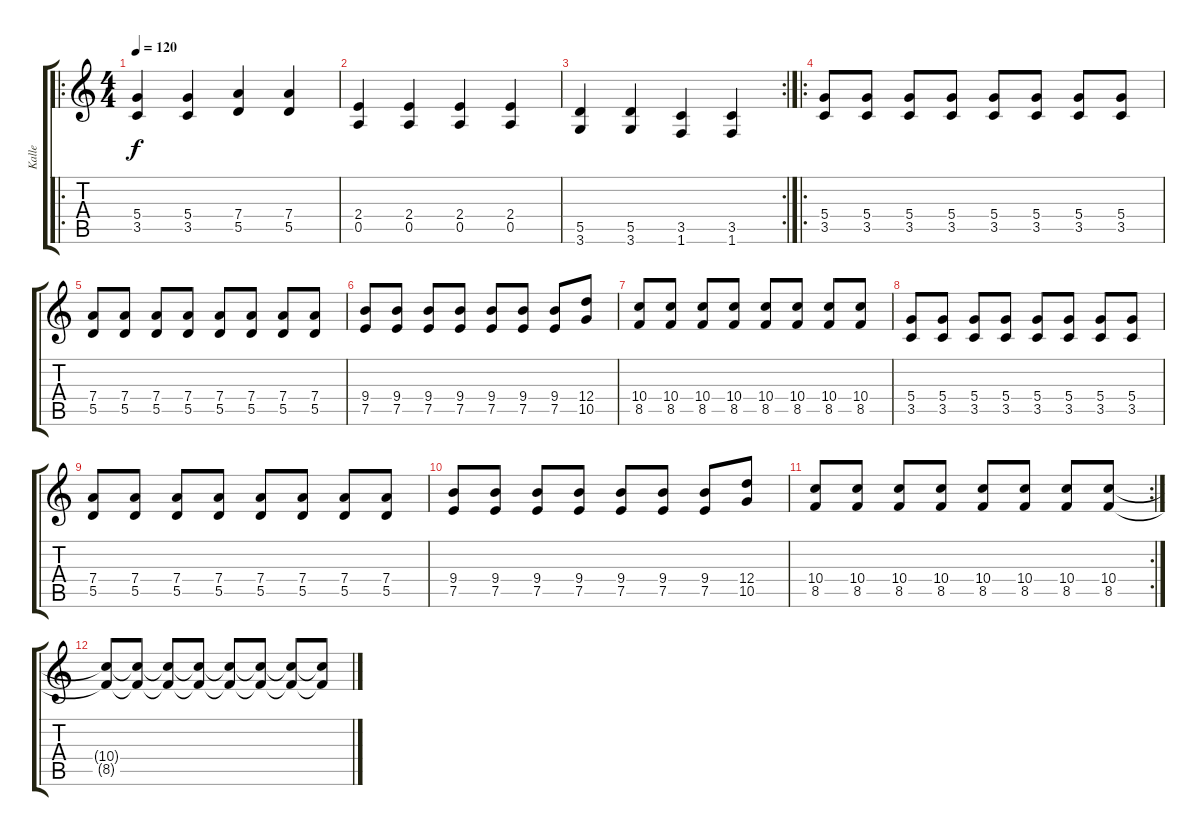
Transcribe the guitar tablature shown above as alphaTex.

\track ("Kalle" "Kalle") {instrument electricguitarclean}
\staff {score tabs}
\tuning (E4 B3 G3 D3 A2 E2) {hide}
\ro
\ts (4 4)
\tempo 120
\clef g2
\ks c
(5.4 3.5).4{dy f instrument distortionguitar} (5.4 3.5).4 (7.4 5.5).4 (7.4 5.5).4 |
(2.4 0.5).4 (2.4 0.5).4 (2.4 0.5).4 (2.4 0.5).4 |
\rc 2
(5.5 3.6).4 (5.5 3.6).4 (3.5 1.6).4 (3.5 1.6).4 |
\ro
(5.4 3.5).8{instrument distortionguitar} (5.4 3.5).8 (5.4 3.5).8 (5.4 3.5).8 (5.4 3.5).8 (5.4 3.5).8 (5.4 3.5).8 (5.4 3.5).8 |
(7.4 5.5).8 (7.4 5.5).8 (7.4 5.5).8 (7.4 5.5).8 (7.4 5.5).8 (7.4 5.5).8 (7.4 5.5).8 (7.4 5.5).8 |
(9.4 7.5).8 (9.4 7.5).8 (9.4 7.5).8 (9.4 7.5).8 (9.4 7.5).8 (9.4 7.5).8 (9.4 7.5).8 (12.4 10.5).8 |
(10.4 8.5).8 (10.4 8.5).8 (10.4 8.5).8 (10.4 8.5).8 (10.4 8.5).8 (10.4 8.5).8 (10.4 8.5).8 (10.4 8.5).8 |
(5.4 3.5).8 (5.4 3.5).8 (5.4 3.5).8 (5.4 3.5).8 (5.4 3.5).8 (5.4 3.5).8 (5.4 3.5).8 (5.4 3.5).8 |
(7.4 5.5).8 (7.4 5.5).8 (7.4 5.5).8 (7.4 5.5).8 (7.4 5.5).8 (7.4 5.5).8 (7.4 5.5).8 (7.4 5.5).8 |
(9.4 7.5).8 (9.4 7.5).8 (9.4 7.5).8 (9.4 7.5).8 (9.4 7.5).8 (9.4 7.5).8 (9.4 7.5).8 (12.4 10.5).8 |
\rc 2
(10.4 8.5).8 (10.4 8.5).8 (10.4 8.5).8 (10.4 8.5).8 (10.4 8.5).8 (10.4 8.5).8 (10.4 8.5).8 (10.4 8.5).8 |
(10.4{t} 8.5{t}).8 (10.4{t} 8.5{t}).8 (10.4{t} 8.5{t}).8 (10.4{t} 8.5{t}).8 (10.4{t} 8.5{t}).8 (10.4{t} 8.5{t}).8 (10.4{t} 8.5{t}).8 (10.4{t} 8.5{t}).8
